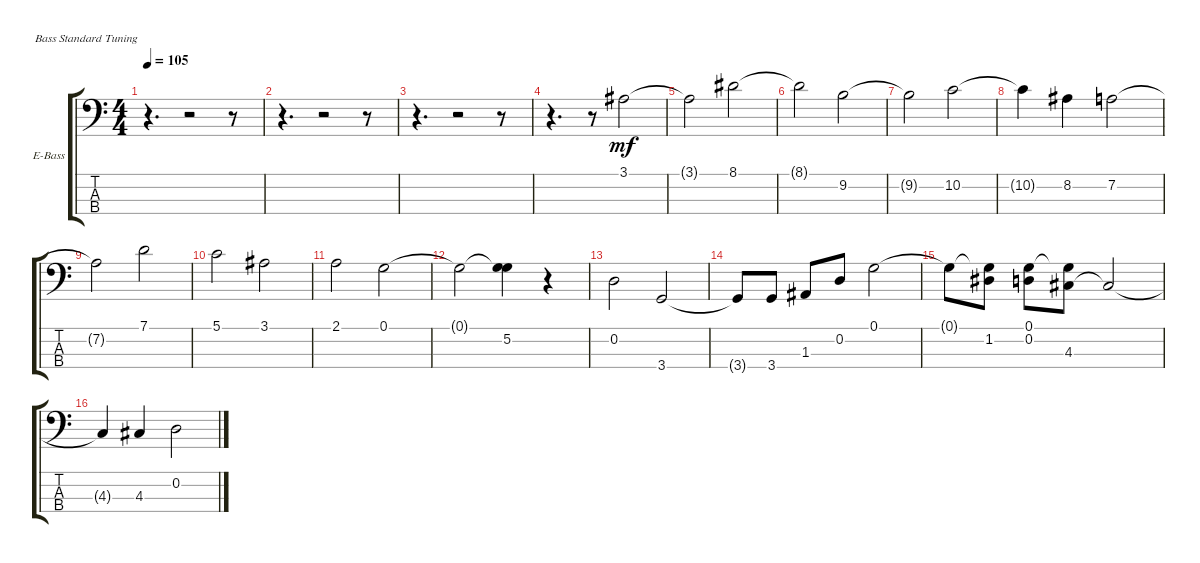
\defaultSystemsLayout 4
\bracketExtendMode groupsimilarinstruments
\firstSystemTrackNameOrientation horizontal
\otherSystemsTrackNameOrientation horizontal
\track ("Electric Bass" "E-Bass") {instrument electricbassfinger}
\staff {score tabs}
\tuning (G2 D2 A1 E1)
\ts (4 4)
\tempo 105
\clef f4
\scale
0.333333
\ks c
r.4{d dy mf} r.2 r.8 |
\scale
0.333333 r.4{d} r.2 r.8 |
\scale
0.333333 r.4{d} r.2 r.8 |
\scale
0.333333 r.4{d} r.8 3.1.2 |
\scale
0.333333 3.1{t}.2 8.1.2 |
\scale
0.333333 8.1{t}.2 9.2.2 |
\scale
0.333333 9.2{t}.2 10.2.2 |
\scale
0.333333 10.2{t}.4 8.2.4 7.2.2 |
\scale
0.333333 7.2{t}.2 7.1.2 |
\scale
0.333333 5.1.2 3.1.2 |
\scale
0.333333 2.1.2 0.1.2 |
\scale
0.333333 0.1{t}.2 (0.1{t} 5.2).4 r.4 |
\scale
0.333333 0.2.2 3.4.2 |
\scale
0.333333 3.4{t}.8 3.4.8 1.3.8 0.2.8 0.1.2 |
\scale
0.333333 0.1{t}.8 (0.1{t} 1.2).8 (0.1 0.2).8 (0.1{t} 4.3).8 4.3{t}.2 |
\scale
0.333333 4.3{t}.4 4.3.4 0.2.2
